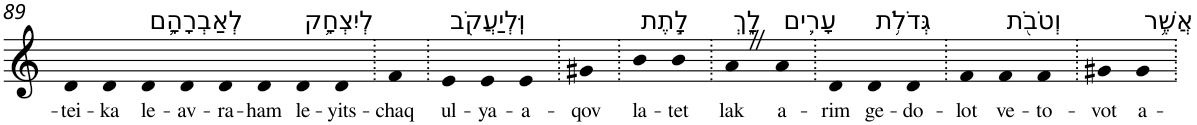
**kern	**text
*part1	*part1
*staff1	*staff1
*I"Piano	*
*I'Pno	*
!!LO:PB:g=z
*clefG2	*
*k[]	*
=89	=89
!	!LO:LY:b
4d	-tei-
!	!LO:LY:b
4d	-ka
!LO:TX:a:t=לְאַבְרָהָ֛ם	!
!	!LO:LY:b
4d	le-
!	!LO:LY:b
4d	-av-
!	!LO:LY:b
4d	-ra-
!	!LO:LY:b
4d	-ham
!LO:TX:a:t=לְיִצְחָ֥ק	!
!	!LO:LY:b
4d	le-
!	!LO:LY:b
4d	-yits-
=90.	=90.
!	!LO:LY:b
4f	-chaq
=91.	=91.
!LO:TX:a:t=וּֽלְיַעֲקֹ֖ב	!
!	!LO:LY:b
4e	ul-
!	!LO:LY:b
4e	-ya-
!	!LO:LY:b
4e	-a-
=92.	=92.
!	!LO:LY:b
4g#X	-qov
=93.	=93.
!LO:TX:a:t=לָ֣תֶת	!
!	!LO:LY:b
4b	la-
!	!LO:LY:b
4b	-tet
=94.	=94.
!LO:TX:a:t=לָ֑ךְ	!
!	!LO:LY:b
4aZ	lak
!LO:TX:a:t=עָרִ֛ים	!
!	!LO:LY:b
4a	a-
=95.	=95.
!	!LO:LY:b
4d	-rim
!LO:TX:a:t=גְּדֹלֹ֥ת	!
!	!LO:LY:b
4d	ge-
!	!LO:LY:b
4d	-do-
=96.	=96.
!	!LO:LY:b
4f	-lot
!LO:TX:a:t=וְטֹבֹ֖ת	!
!	!LO:LY:b
4f	ve-
!	!LO:LY:b
4f	-to-
=97.	=97.
!	!LO:LY:b
4g#X	-vot
!LO:TX:a:t=אֲשֶׁ֥ר	!
!	!LO:LY:b
4g#	a-
=.	=.
*-	*-
